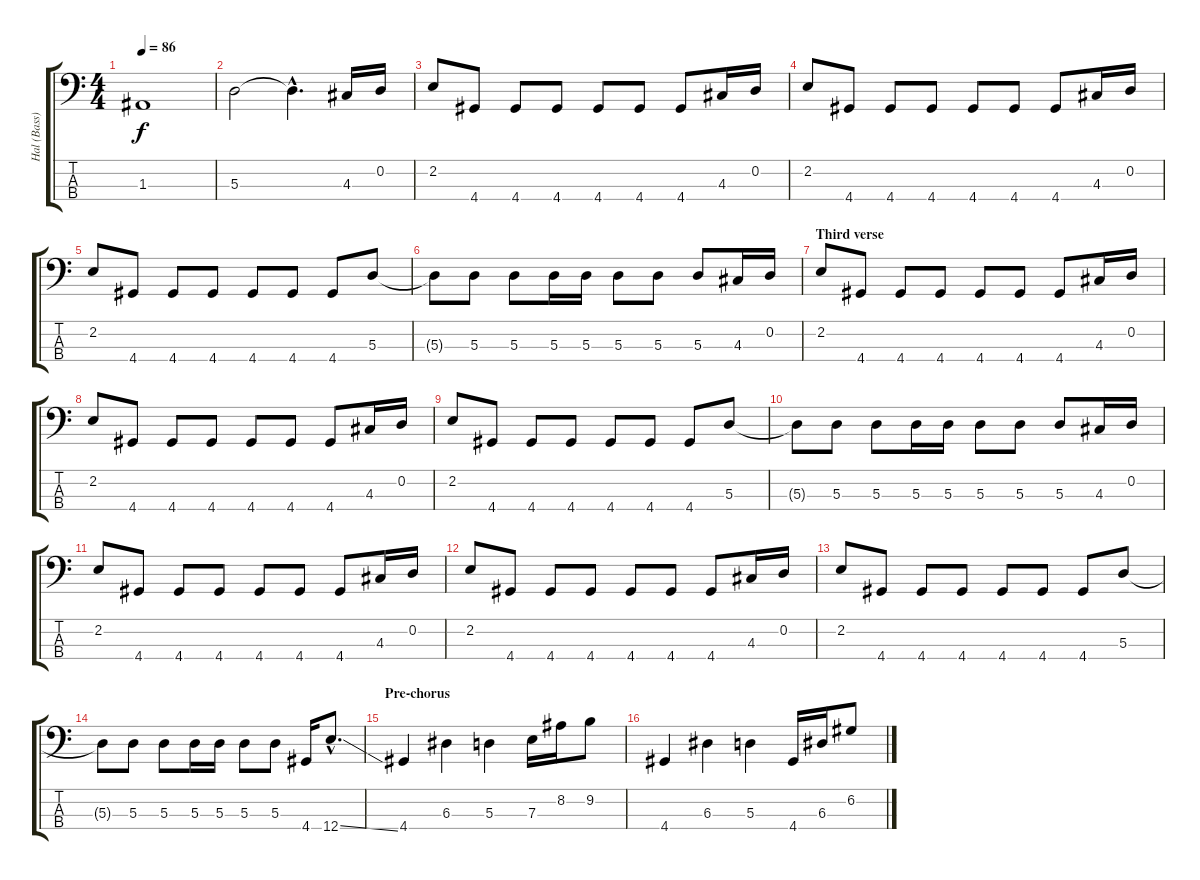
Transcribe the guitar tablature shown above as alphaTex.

\track ("Hal (Bass)" "Hal (Bass)") {instrument electricbassfinger}
\staff {score tabs}
\tuning (G2 D2 A1 E1) {hide}
\ts (4 4)
\tempo 86
\clef f4
\ks c
1.3.1{dy f} |
5.3.2 5.3{hac t}.4{d} 4.3.16 0.2.16 |
2.2.8 4.4.8 4.4.8 4.4.8 4.4.8 4.4.8 4.4.8 4.3.16 0.2.16 |
2.2.8 4.4.8 4.4.8 4.4.8 4.4.8 4.4.8 4.4.8 4.3.16 0.2.16 |
2.2.8 4.4.8 4.4.8 4.4.8 4.4.8 4.4.8 4.4.8 5.3.8 |
5.3{t}.8 5.3.8 5.3.8 5.3.16 5.3.16 5.3.8 5.3.8 5.3.8 4.3.16 0.2.16 |
\section ("" "Third verse")
2.2.8 4.4.8 4.4.8 4.4.8 4.4.8 4.4.8 4.4.8 4.3.16 0.2.16 |
2.2.8 4.4.8 4.4.8 4.4.8 4.4.8 4.4.8 4.4.8 4.3.16 0.2.16 |
2.2.8 4.4.8 4.4.8 4.4.8 4.4.8 4.4.8 4.4.8 5.3.8 |
5.3{t}.8 5.3.8 5.3.8 5.3.16 5.3.16 5.3.8 5.3.8 5.3.8 4.3.16 0.2.16 |
2.2.8 4.4.8 4.4.8 4.4.8 4.4.8 4.4.8 4.4.8 4.3.16 0.2.16 |
2.2.8 4.4.8 4.4.8 4.4.8 4.4.8 4.4.8 4.4.8 4.3.16 0.2.16 |
2.2.8 4.4.8 4.4.8 4.4.8 4.4.8 4.4.8 4.4.8 5.3.8 |
5.3{t}.8 5.3.8 5.3.8 5.3.16 5.3.16 5.3.8 5.3.8 4.4.16 12.4{ss hac}.8{d} |
\section ("" "Pre-chorus")
4.4.4 6.3.4 5.3.4 7.3.16 8.2.16 9.2.8 |
4.4.4 6.3.4 5.3.4 4.4.16 6.3.16 6.2.8
